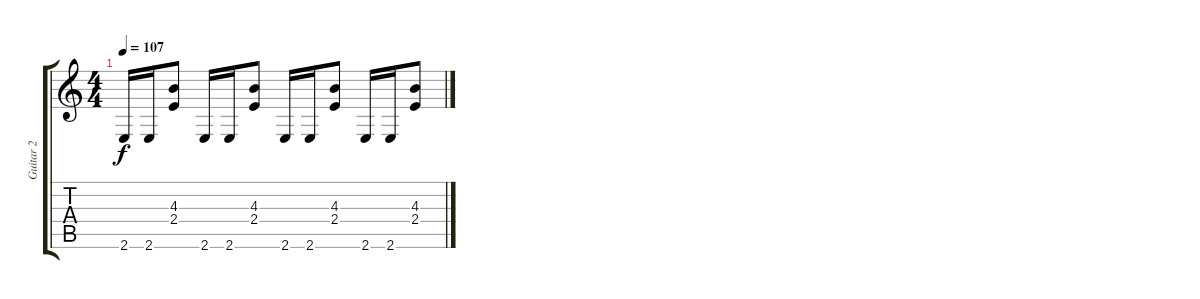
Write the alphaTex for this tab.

\track ("Guitar 2" "Guitar 2") {instrument electricguitarclean}
\staff {score tabs}
\tuning (E4 B3 G3 D3 A2 D2) {hide}
\ts (4 4)
\tempo 107
\clef g2
\ks c
2.6.16{dy f} 2.6.16 (4.3 2.4).8 2.6.16 2.6.16 (4.3 2.4).8 2.6.16 2.6.16 (4.3 2.4).8 2.6.16 2.6.16 (4.3 2.4).8
